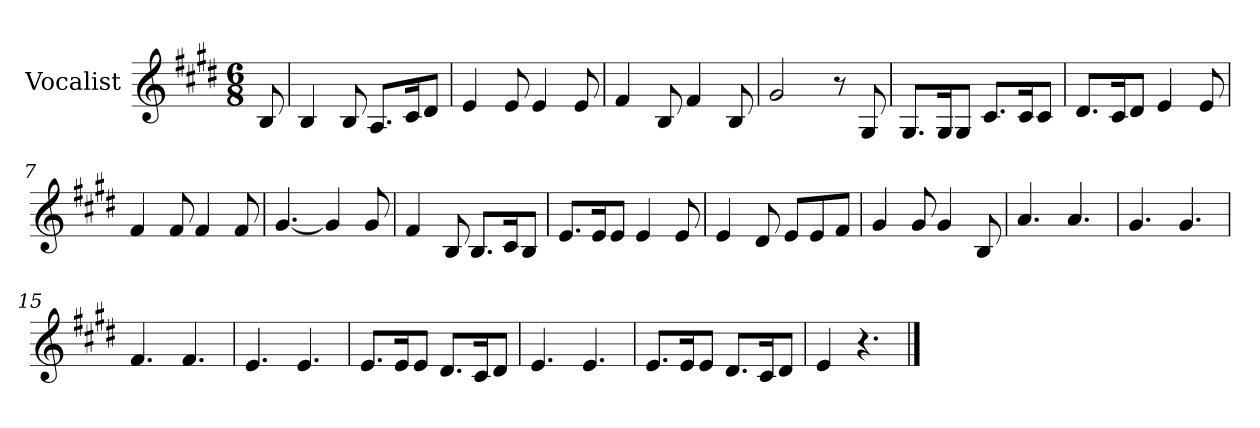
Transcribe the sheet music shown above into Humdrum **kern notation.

**kern
*part1
*staff1
*I"Vocalist
*k[f#c#g#d#]
*E:
*M6/8
=
8B
=1
4B
8B
8.AL
16c#K
8d#J
=2
4e
8e
4e
8e
=3
4f#
8B
4f#
8B
=4
2g#
8r
8G#
=5
8.G#L
16G#K
8G#J
8.c#L
16c#K
8c#J
=6
8.d#L
16c#K
8d#J
4e
8e
=7
4f#
8f#
4f#
8f#
=8
[4.g#
4g#]
8g#
=9
4f#
8B
8.BL
16c#K
8BJ
=10
8.eL
16eK
8eJ
4e
8e
=11
4e
8d#
8eL
8e
8f#J
=12
4g#
8g#
4g#
8B
=13
4.a
4.a
=14
4.g#
4.g#
=15
4.f#
4.f#
=16
4.e
4.e
=17
8.eL
16eK
8eJ
8.d#L
16c#K
8d#J
=18
4.e
4.e
=19
8.eL
16eK
8eJ
8.d#L
16c#K
8d#J
=20
4e
4.r
==
*-
